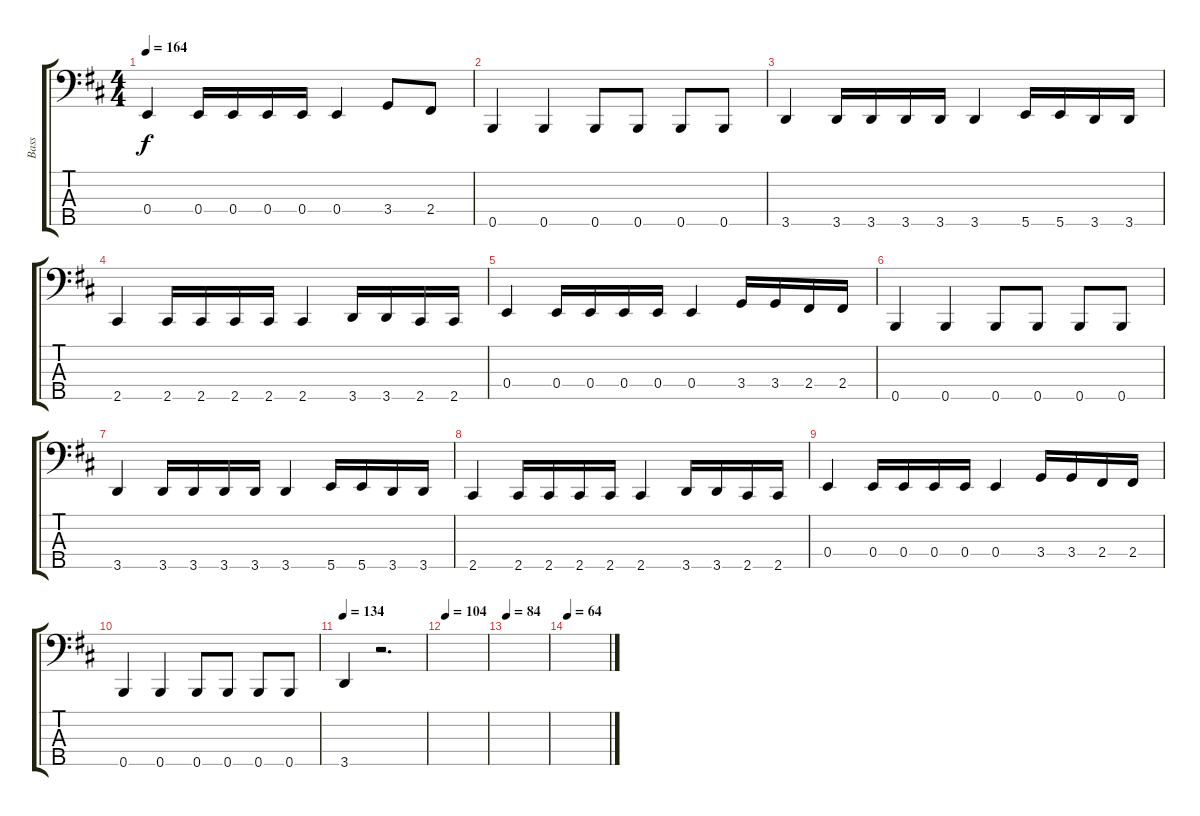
\track ("Bass" "Bass") {instrument electricbasspick}
\staff {score tabs}
\tuning (Gb2 D2 A1 E1 B0) {hide}
\ts (4 4)
\tempo 164
\clef f4
\ks bminor
0.4.4{dy f} 0.4.16 0.4.16 0.4.16 0.4.16 0.4.4 3.4.8 2.4.8 |
0.5.4 0.5.4 0.5.8 0.5.8 0.5.8 0.5.8 |
3.5.4 3.5.16 3.5.16 3.5.16 3.5.16 3.5.4 5.5.16 5.5.16 3.5.16 3.5.16 |
2.5.4 2.5.16 2.5.16 2.5.16 2.5.16 2.5.4 3.5.16 3.5.16 2.5.16 2.5.16 |
0.4.4 0.4.16 0.4.16 0.4.16 0.4.16 0.4.4 3.4.16 3.4.16 2.4.16 2.4.16 |
0.5.4 0.5.4 0.5.8 0.5.8 0.5.8 0.5.8 |
3.5.4 3.5.16 3.5.16 3.5.16 3.5.16 3.5.4 5.5.16 5.5.16 3.5.16 3.5.16 |
2.5.4 2.5.16 2.5.16 2.5.16 2.5.16 2.5.4 3.5.16 3.5.16 2.5.16 2.5.16 |
0.4.4 0.4.16 0.4.16 0.4.16 0.4.16 0.4.4 3.4.16 3.4.16 2.4.16 2.4.16 |
0.5.4 0.5.4 0.5.8 0.5.8 0.5.8 0.5.8 |
\tempo 134
3.5.4 r.2{d} |
\tempo 104
|
\tempo 84
|
\tempo 64
